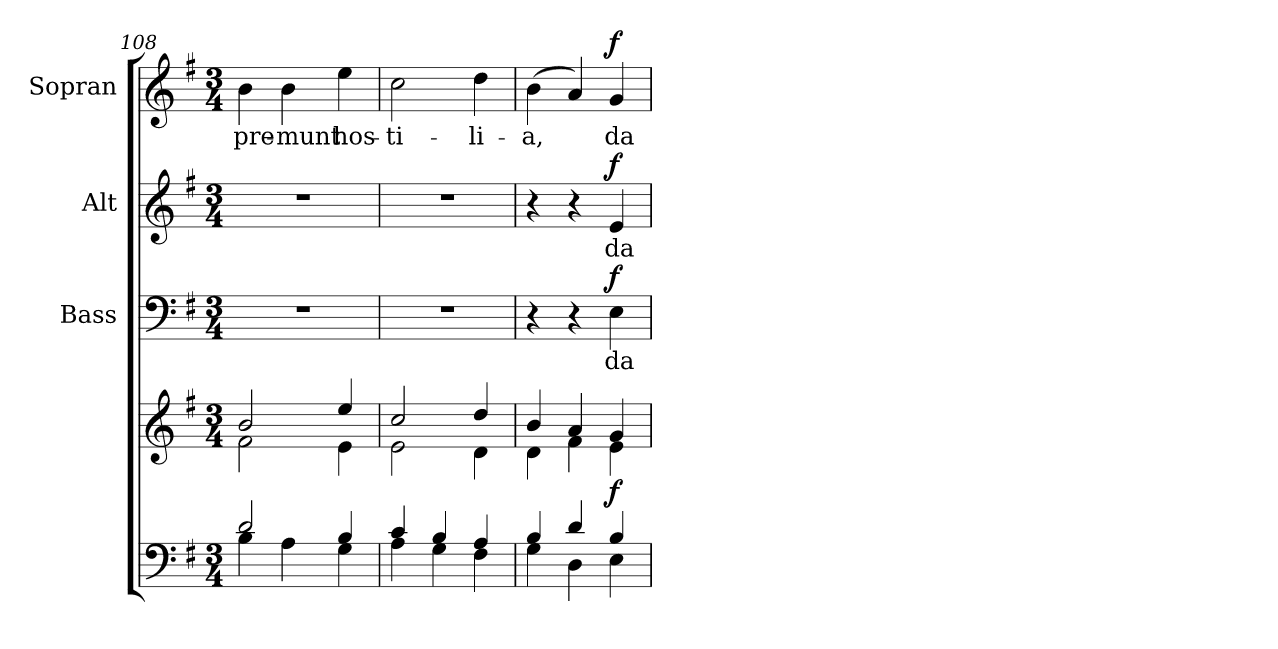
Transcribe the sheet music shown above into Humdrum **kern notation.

**kern	**kern	**dynam	**kern	**text	**dynam	**kern	**text	**dynam	**kern	**text	**dynam
*part4	*part4	*part4	*part3	*part3	*part3	*part2	*part2	*part2	*part1	*part1	*part1
*staff5	*staff4	*staff4/5	*staff3	*staff3	*staff3	*staff2	*staff2	*staff2	*staff1	*staff1	*staff1
*	*	*	*I"Bass	*	*	*I"Alt	*	*	*I"Sopran	*	*
*	*	*	*I'B.	*	*	*I'A.	*	*	*I'S.	*	*
*clefF4	*clefG2	*	*clefF4	*	*	*clefG2	*	*	*clefG2	*	*
*k[f#]	*k[f#]	*	*k[f#]	*	*	*k[f#]	*	*	*k[f#]	*	*
*G:	*G:	*	*G:	*	*	*G:	*	*	*G:	*	*
*M3/4	*M3/4	*	*M3/4	*	*	*M3/4	*	*	*M3/4	*	*
=108	=108	=108	=108	=108	=108	=108	=108	=108	=108	=108	=108
*^	*^	*	*	*	*	*	*	*	*	*	*
!	!	!	!	!	!	!	!	!	!	!	!	!LO:LY:b	!
2d/	4B\	2b/	2f#\	.	2.r	.	.	2.r	.	.	4b\	pre-	.
!	!	!	!	!	!	!	!	!	!	!	!	!LO:LY:b	!
.	4A\	.	.	.	.	.	.	.	.	.	4b\	-munt	.
!	!	!	!	!	!	!	!	!	!	!	!	!LO:LY:b	!
4B/	4G\	4ee/	4e\	.	.	.	.	.	.	.	4ee\	hos-	.
!!LO:PB:g=z
=109	=109	=109	=109	=109	=109	=109	=109	=109	=109	=109	=109	=109	=109
!	!	!	!	!	!	!	!	!	!	!	!	!LO:LY:b	!
4c/	4A\	2cc/	2e\	.	2.r	.	.	2.r	.	.	2cc\	-ti-	.
4B/	4G\	.	.	.	.	.	.	.	.	.	.	.	.
!	!	!	!	!	!	!	!	!	!	!	!	!LO:LY:b	!
4A/	4F#\	4dd/	4d\	.	.	.	.	.	.	.	4dd\	-li-	.
=110	=110	=110	=110	=110	=110	=110	=110	=110	=110	=110	=110	=110	=110
!	!	!	!	!	!	!	!	!	!	!	!	!LO:LY:b	!
4B/	4G\	4b/	4d\	.	4r	.	.	4r	.	.	(>4b\	-a,	.
4d/	4D\	4a/	4f#\	.	4r	.	.	4r	.	.	4a/)	.	.
!	!	!	!	!LO:DY:b	!	!LO:LY:b	!LO:DY:a	!	!LO:LY:b	!LO:DY:a	!	!LO:LY:b	!LO:DY:a
4B/	4E\	4g/	4e\	f	4E\	da	f	4e/	da	f	4g/	da	f
*v	*v	*	*	*	*	*	*	*	*	*	*	*	*
*	*v	*v	*	*	*	*	*	*	*	*	*	*
=	=	=	=	=	=	=	=	=	=	=	=
*-	*-	*-	*-	*-	*-	*-	*-	*-	*-	*-	*-
